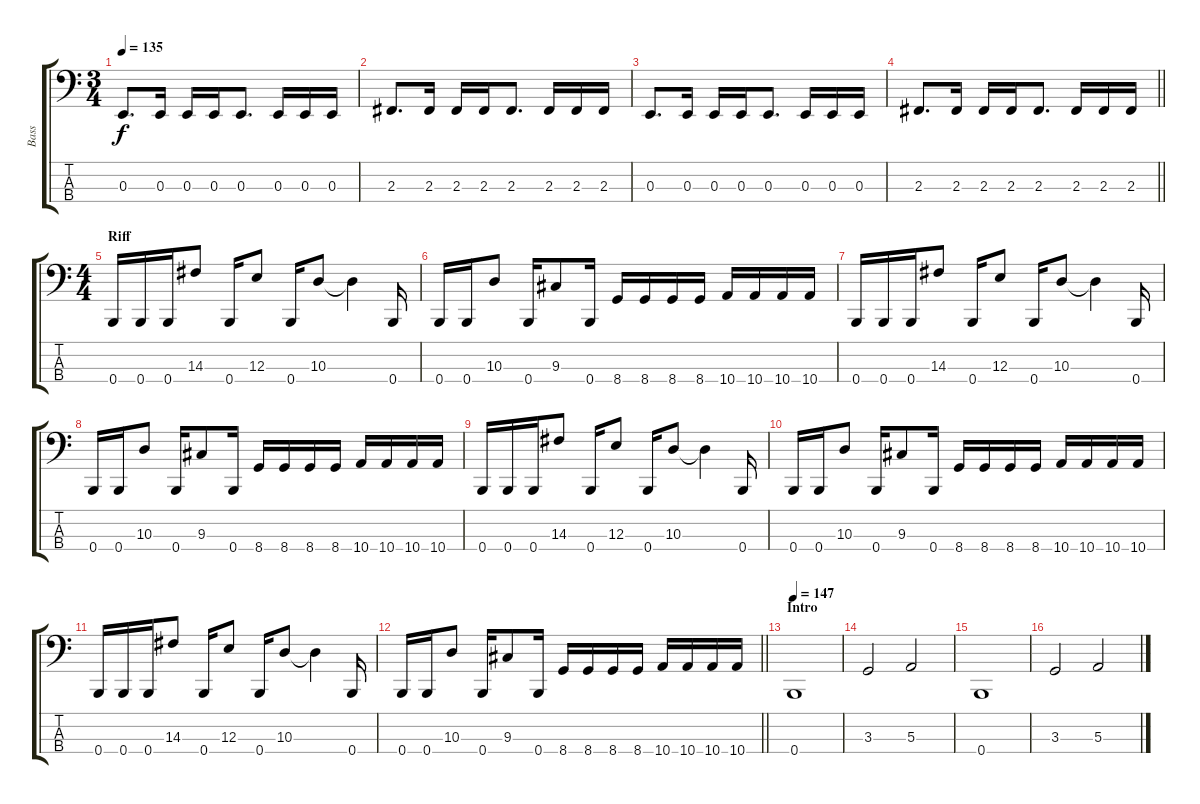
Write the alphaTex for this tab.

\track ("Bass" "Bass") {instrument electricbasspick}
\staff {score tabs}
\tuning (D2 A1 E1 B0) {hide}
\ts (3 4)
\tempo 135
\clef f4
\ks c
0.3.8{d dy f} 0.3.16 0.3.16 0.3.16 0.3.8{d} 0.3.16 0.3.16 0.3.16 |
2.3.8{d} 2.3.16 2.3.16 2.3.16 2.3.8{d} 2.3.16 2.3.16 2.3.16 |
0.3.8{d} 0.3.16 0.3.16 0.3.16 0.3.8{d} 0.3.16 0.3.16 0.3.16 |
\barLineRight lightlight
2.3.8{d} 2.3.16 2.3.16 2.3.16 2.3.8{d} 2.3.16 2.3.16 2.3.16 |
\ts (4 4)
\section ("" "Riff")
0.4.16 0.4.16 0.4.16 14.3.8 0.4.16 12.3.8 0.4.16 10.3.8 10.3{t}.4 0.4.16 |
0.4.16 0.4.16 10.3.8 0.4.16 9.3.8 0.4.16 8.4.16 8.4.16 8.4.16 8.4.16 10.4.16 10.4.16 10.4.16 10.4.16 |
0.4.16 0.4.16 0.4.16 14.3.8 0.4.16 12.3.8 0.4.16 10.3.8 10.3{t}.4 0.4.16 |
0.4.16 0.4.16 10.3.8 0.4.16 9.3.8 0.4.16 8.4.16 8.4.16 8.4.16 8.4.16 10.4.16 10.4.16 10.4.16 10.4.16 |
0.4.16 0.4.16 0.4.16 14.3.8 0.4.16 12.3.8 0.4.16 10.3.8 10.3{t}.4 0.4.16 |
0.4.16 0.4.16 10.3.8 0.4.16 9.3.8 0.4.16 8.4.16 8.4.16 8.4.16 8.4.16 10.4.16 10.4.16 10.4.16 10.4.16 |
0.4.16 0.4.16 0.4.16 14.3.8 0.4.16 12.3.8 0.4.16 10.3.8 10.3{t}.4 0.4.16 |
\barLineRight lightlight
0.4.16 0.4.16 10.3.8 0.4.16 9.3.8 0.4.16 8.4.16 8.4.16 8.4.16 8.4.16 10.4.16 10.4.16 10.4.16 10.4.16 |
\section ("" "Intro")
\tempo 147
0.4.1 |
3.3.2 5.3.2 |
0.4.1 |
3.3.2 5.3.2
